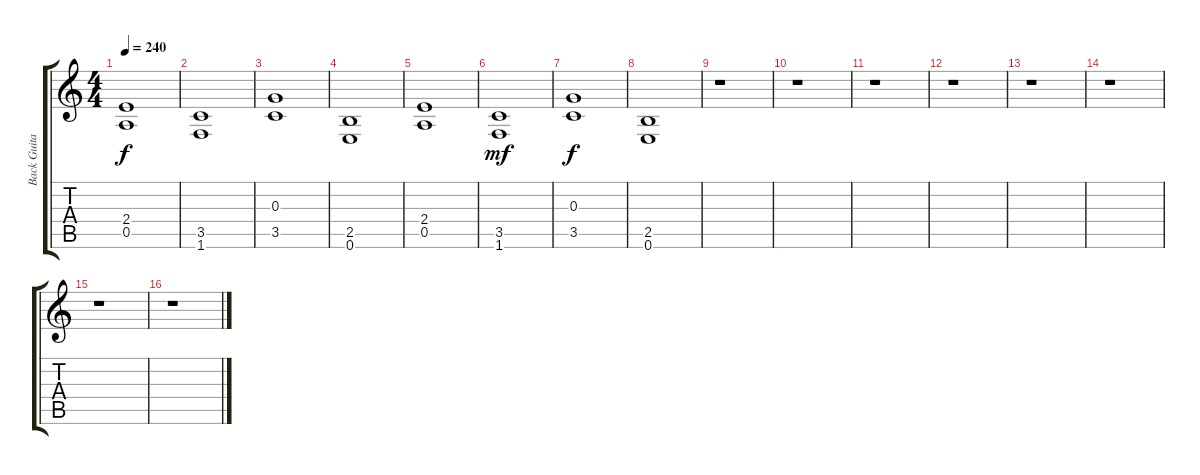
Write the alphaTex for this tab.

\track ("Back Guitar" "Back Guita") {instrument overdrivenguitar}
\staff {score tabs}
\tuning (E4 B3 G3 D3 A2 E2) {hide}
\ts (4 4)
\tempo 240
\clef g2
\ks c
(2.4 0.5).1{dy f} |
(3.5 1.6).1 |
(0.3 3.5).1 |
(2.5 0.6).1 |
(2.4 0.5).1 |
(3.5 1.6).1{dy mf} |
(0.3 3.5).1{dy f} |
(2.5 0.6).1 |
r.1 |
r.1 |
r.1 |
r.1 |
r.1 |
r.1 |
r.1 |
r.1
